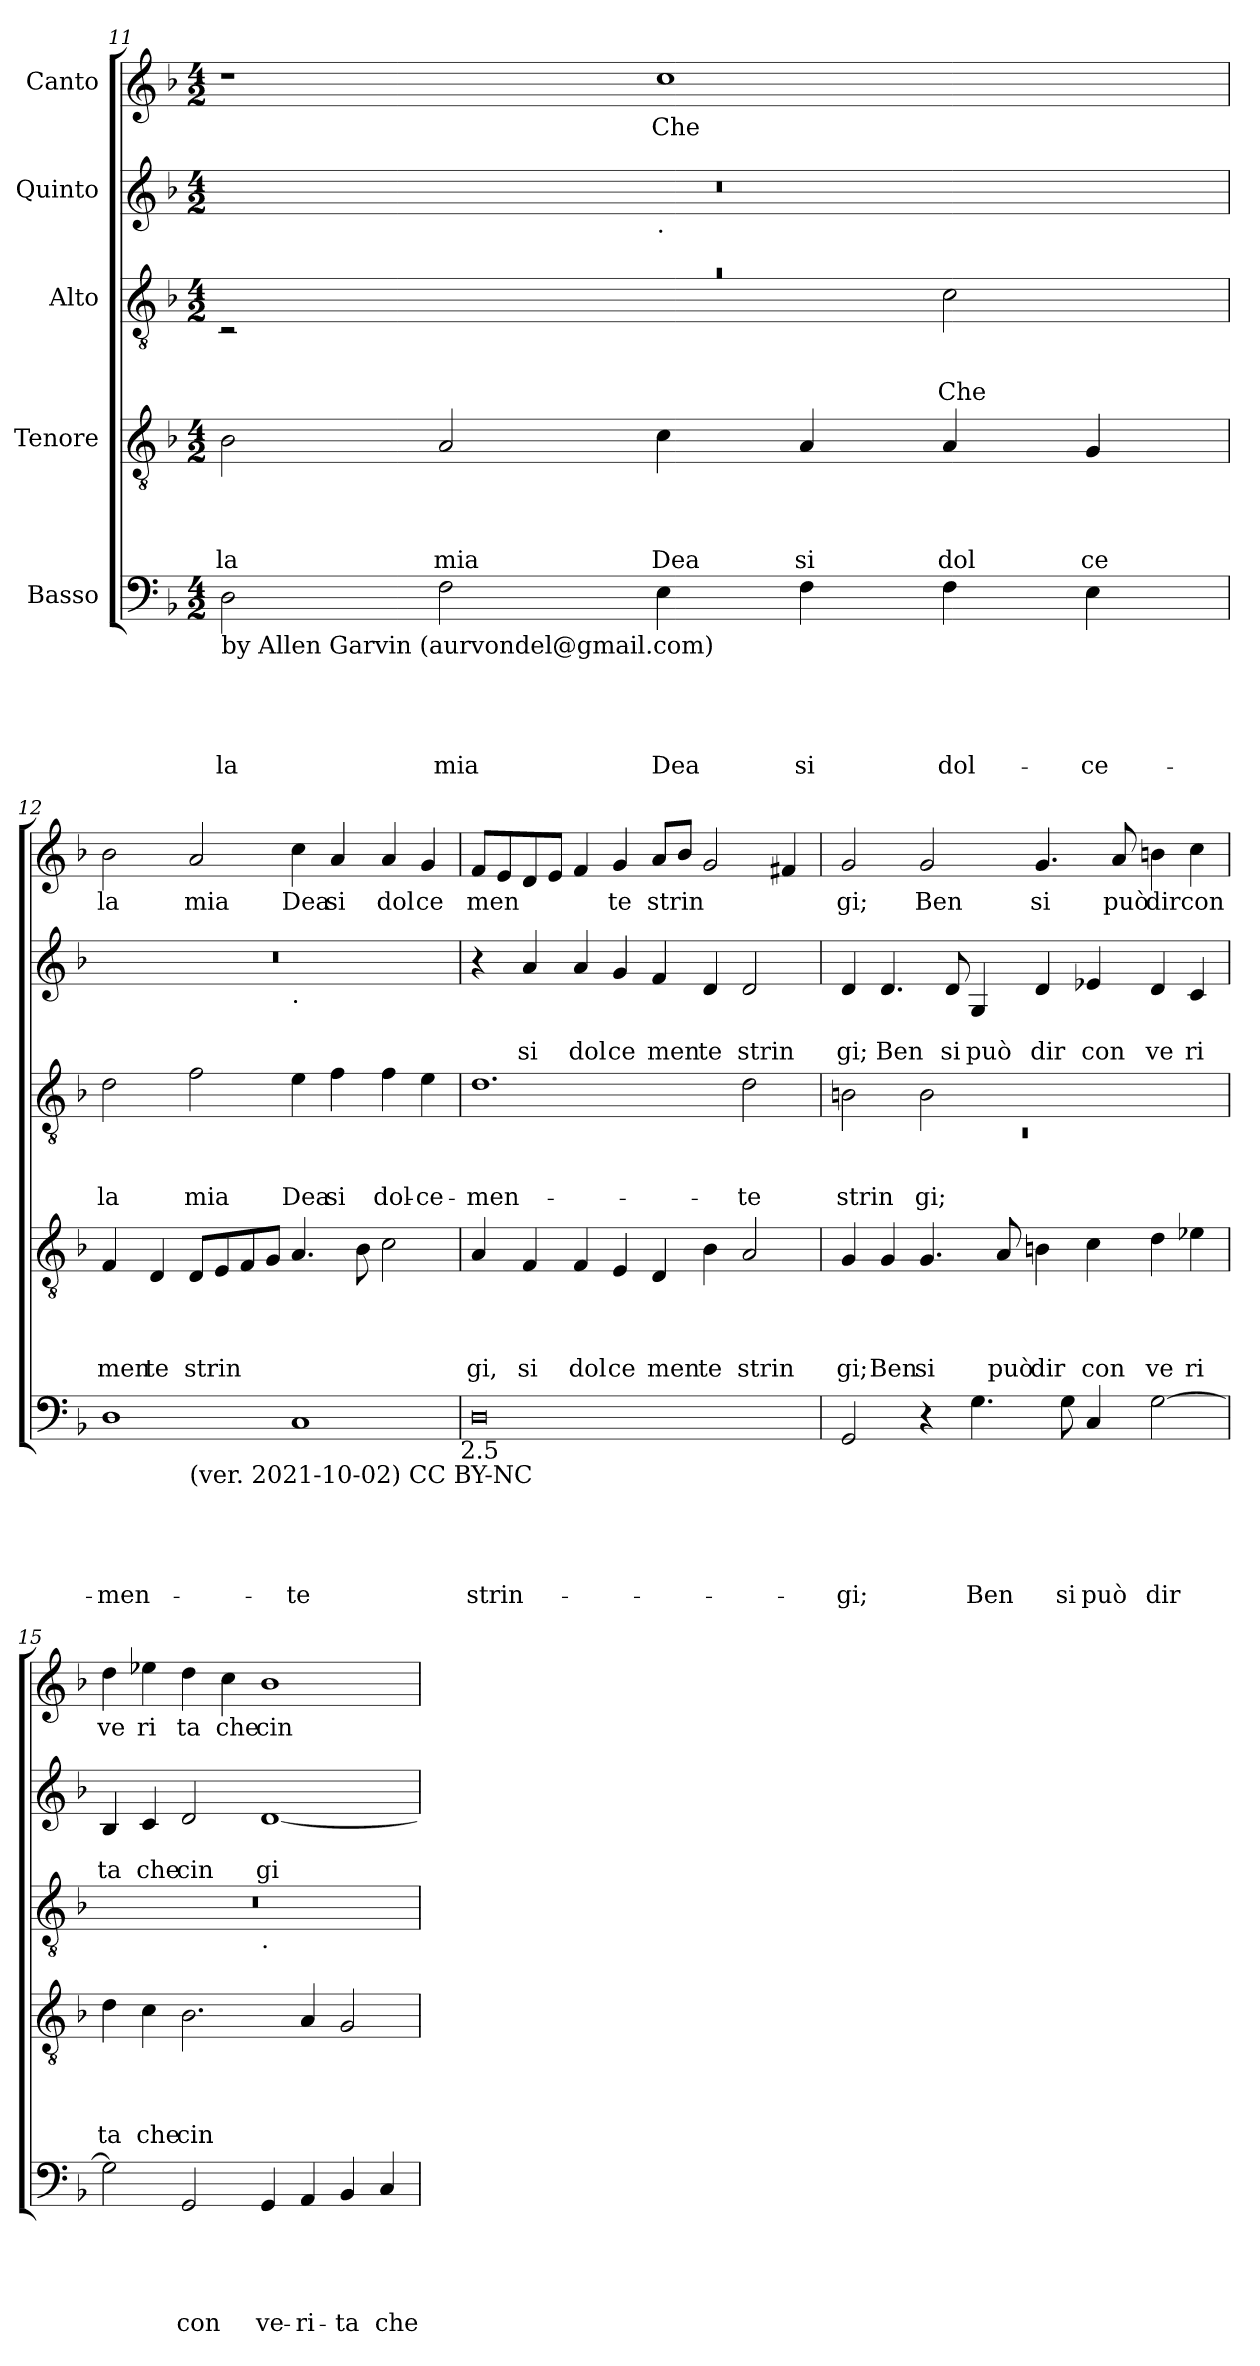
**kern	**text	**text	**text	**text	**text	**kern	**text	**text	**text	**text	**kern	**text	**text	**text	**kern	**text	**text	**kern	**text
*part5	*part5	*part5	*part5	*part5	*part5	*part4	*part4	*part4	*part4	*part4	*part3	*part3	*part3	*part3	*part2	*part2	*part2	*part1	*part1
*staff5	*staff5	*staff5	*staff5	*staff5	*staff5	*staff4	*staff4	*staff4	*staff4	*staff4	*staff3	*staff3	*staff3	*staff3	*staff2	*staff2	*staff2	*staff1	*staff1
*I"Basso	*	*	*	*	*	*I"Tenore	*	*	*	*	*I"Alto	*	*	*	*I"Quinto	*	*	*I"Canto	*
*clefF4	*	*	*	*	*	*clefGv2	*	*	*	*	*clefGv2	*	*	*	*clefG2	*	*	*clefG2	*
*ITrd-3c-5	*	*	*	*	*	*	*	*	*	*	*ITrd-3c-5	*	*	*	*ITrd-3c-5	*	*	*	*
*k[b-e-]	*	*	*	*	*	*k[b-]	*	*	*	*	*k[b-e-]	*	*	*	*k[b-e-]	*	*	*k[b-]	*
*B-:	*	*	*	*	*	*F:	*	*	*	*	*B-:	*	*	*	*B-:	*	*	*F:	*
*M4/2	*	*	*	*	*	*M4/2	*	*	*	*	*M4/2	*	*	*	*M4/2	*	*	*M4/2	*
=11	=11	=11	=11	=11	=11	=11	=11	=11	=11	=11	=11	=11	=11	=11	=11	=11	=11	=11	=11
!LO:TX:b:t=by Allen Garvin (aurvondel@gmail.com)	!	!	!	!	!	!	!	!	!	!	!	!	!	!	!	!	!	!	!
!	!	!	!	!	!LO:LY:b	!	!	!	!	!LO:LY:b	!LO:N:vis=1	!	!	!	!	!	!	!	!
*	*	*	*	*	*	*	*	*	*	*	*^	*	*	*	*^	*	*	*	*
2G\	.	.	.	.	la	2B-\	.	.	.	la	0ra	2rC	.	.	.	0r	1ryy	.	.	1r	.
!	!	!	!	!	!LO:LY:b	!	!	!	!	!LO:LY:b	!	!	!	!	!	!	!	!	!	!	!
2B-\	.	.	.	.	mia	2A/	.	.	.	mia	.	1ryy	.	.	.	.	.	.	.	.	.
!	!	!	!	!	!	!	!	!	!	!	!	!	!	!	!	!	!LO:TX:b:t=.	!	!	!	!
!	!	!	!	!	!LO:LY:b	!	!	!	!	!LO:LY:b	!	!	!	!	!	!	!	!	!	!	!LO:LY:b
4A\	.	.	.	.	Dea	4c\	.	.	.	Dea	.	.	.	.	.	.	1ryy	.	.	1cc	Che
!	!	!	!	!	!LO:LY:b	!	!	!	!	!LO:LY:b	!	!	!	!	!	!	!	!	!	!	!
4B-\	.	.	.	.	si	4A/	.	.	.	si	.	.	.	.	.	.	.	.	.	.	.
!	!	!	!	!	!LO:LY:b	!	!	!	!	!LO:LY:b	!	!	!	!	!LO:LY:b	!	!	!	!	!	!
4B-\	.	.	.	.	dol-	4A/	.	.	.	dol	.	2f\	.	.	Che	.	.	.	.	.	.
!	!	!	!	!	!LO:LY:b	!	!	!	!	!LO:LY:b	!	!	!	!	!	!	!	!	!	!	!
4A\	.	.	.	.	-ce-	4G/	.	.	.	ce	.	.	.	.	.	.	.	.	.	.	.
*	*	*	*	*	*	*	*	*	*	*	*v	*v	*	*	*	*	*	*	*	*	*
=12	=12	=12	=12	=12	=12	=12	=12	=12	=12	=12	=12	=12	=12	=12	=12	=12	=12	=12	=12	=12
!	!	!	!	!	!LO:LY:b	!	!	!	!	!LO:LY:b	!	!	!	!LO:LY:b	!	!	!	!	!	!LO:LY:b
*^	*	*	*	*	*	*	*	*	*	*	*	*	*	*	*	*	*	*	*	*
1G	2ryy	.	.	.	.	-men-	4F/	.	.	.	men	2g\	.	.	la	0r	1ryy	.	.	2b-\	la
!	!	!	!	!	!	!	!	!	!	!	!LO:LY:b	!	!	!	!	!	!	!	!	!	!
.	.	.	.	.	.	.	4D/	.	.	.	te	.	.	.	.	.	.	.	.	.	.
!	!LO:TX:b:t=(ver. 2021-10-02) CC BY-NC	!	!	!	!	!	!	!	!	!	!	!	!	!	!	!	!	!	!	!	!
!	!	!	!	!	!	!	!	!	!	!	!LO:LY:b	!	!	!	!LO:LY:b	!	!	!	!	!	!LO:LY:b
.	1.ryy	.	.	.	.	.	8D/L	.	.	.	strin	2b-\	.	.	mia	.	.	.	.	2a/	mia
.	.	.	.	.	.	.	8E/	.	.	.	.	.	.	.	.	.	.	.	.	.	.
.	.	.	.	.	.	.	8F/	.	.	.	.	.	.	.	.	.	.	.	.	.	.
.	.	.	.	.	.	.	8G/J	.	.	.	.	.	.	.	.	.	.	.	.	.	.
!	!	!	!	!	!	!	!	!	!	!	!	!	!	!	!	!	!LO:TX:b:t=.	!	!	!	!
!	!	!	!	!	!	!LO:LY:b	!	!	!	!	!	!	!	!	!LO:LY:b	!	!	!	!	!	!LO:LY:b
1F	.	.	.	.	.	-te	4.A/	.	.	.	.	4a\	.	.	Dea	.	1ryy	.	.	4cc\	Dea
!	!	!	!	!	!	!	!	!	!	!	!	!	!	!	!LO:LY:b	!	!	!	!	!	!LO:LY:b
.	.	.	.	.	.	.	.	.	.	.	.	4b-\	.	.	si	.	.	.	.	4a/	si
.	.	.	.	.	.	.	8B-\	.	.	.	.	.	.	.	.	.	.	.	.	.	.
!	!	!	!	!	!	!	!	!	!	!	!	!	!	!	!LO:LY:b	!	!	!	!	!	!LO:LY:b
.	.	.	.	.	.	.	2c\	.	.	.	.	4b-\	.	.	dol-	.	.	.	.	4a/	dol
!	!	!	!	!	!	!	!	!	!	!	!	!	!	!	!LO:LY:b	!	!	!	!	!	!LO:LY:b
.	.	.	.	.	.	.	.	.	.	.	.	4a\	.	.	-ce-	.	.	.	.	4g/	ce
!LO:TX:b:t=2.5	!	!	!	!	!	!	!	!	!	!	!	!	!	!	!	!	!	!	!	!	!
=13	=13	=13	=13	=13	=13	=13	=13	=13	=13	=13	=13	=13	=13	=13	=13	=13	=13	=13	=13	=13	=13
!	!	!	!	!	!	!LO:LY:b	!	!	!	!	!LO:LY:b	!	!	!	!LO:LY:b	!	!	!	!	!	!LO:LY:b
*v	*v	*	*	*	*	*	*	*	*	*	*	*	*	*	*	*v	*v	*	*	*	*
0G	.	.	.	.	strin-	4A/	.	.	.	gi,	1.g	.	.	-men-	4r	.	.	8f/L	men
.	.	.	.	.	.	.	.	.	.	.	.	.	.	.	.	.	.	8e/	.
!	!	!	!	!	!	!	!	!	!	!LO:LY:b	!	!	!	!	!	!	!LO:LY:b	!	!
.	.	.	.	.	.	4F/	.	.	.	si	.	.	.	.	4dd/	.	si	8d/	.
.	.	.	.	.	.	.	.	.	.	.	.	.	.	.	.	.	.	8e/J	.
!	!	!	!	!	!	!	!	!	!	!LO:LY:b	!	!	!	!	!	!	!LO:LY:b	!	!
.	.	.	.	.	.	4F/	.	.	.	dol	.	.	.	.	4dd/	.	dol	4f/	.
!	!	!	!	!	!	!	!	!	!	!LO:LY:b	!	!	!	!	!	!	!LO:LY:b	!	!LO:LY:b
.	.	.	.	.	.	4E/	.	.	.	ce	.	.	.	.	4cc/	.	ce	4g/	te
!	!	!	!	!	!	!	!	!	!	!LO:LY:b	!	!	!	!	!	!	!LO:LY:b	!	!LO:LY:b
.	.	.	.	.	.	4D/	.	.	.	men	.	.	.	.	4b-/	.	men	8a/L	strin
.	.	.	.	.	.	.	.	.	.	.	.	.	.	.	.	.	.	8b-/J	.
!	!	!	!	!	!	!	!	!	!	!LO:LY:b	!	!	!	!	!	!	!LO:LY:b	!	!
.	.	.	.	.	.	4B-\	.	.	.	te	.	.	.	.	4g/	.	te	2g/	.
!	!	!	!	!	!	!	!	!	!	!LO:LY:b	!	!	!	!LO:LY:b	!	!	!LO:LY:b	!	!
.	.	.	.	.	.	2A/	.	.	.	strin	2g\	.	.	-te	2g/	.	strin	.	.
.	.	.	.	.	.	.	.	.	.	.	.	.	.	.	.	.	.	4f#X/	.
!!LO:PB:g=z
=14	=14	=14	=14	=14	=14	=14	=14	=14	=14	=14	=14	=14	=14	=14	=14	=14	=14	=14	=14
*	*	*	*	*	*	*	*	*	*	*	*^	*	*	*	*	*	*	*	*
!	!	!	!	!	!LO:LY:b	!	!	!	!	!LO:LY:b	!	!LO:N:vis=1	!	!	!LO:LY:b	!	!	!LO:LY:b	!	!LO:LY:b
2C/	.	.	.	.	-gi;	4G/	.	.	.	gi;	2en\	0rC	.	.	strin	4g/	.	gi;	2g/	gi;
!	!	!	!	!	!	!	!	!	!	!LO:LY:b	!	!	!	!	!	!	!	!LO:LY:b	!	!
.	.	.	.	.	.	4G/	.	.	.	Ben	.	.	.	.	.	4.g/	.	Ben	.	.
!	!	!	!	!	!	!	!	!	!	!LO:LY:b	!	!	!	!	!LO:LY:b	!	!	!	!	!LO:LY:b
4r	.	.	.	.	.	4.G/	.	.	.	si	2e\	.	.	.	gi;	.	.	.	2g/	Ben
!	!	!	!	!	!	!	!	!	!	!	!	!	!	!	!	!	!	!LO:LY:b	!	!
.	.	.	.	.	.	.	.	.	.	.	.	.	.	.	.	8g/	.	si	.	.
!	!	!	!	!	!LO:LY:b	!	!	!	!	!	!	!	!	!	!	!	!	!LO:LY:b	!	!
4.c\	.	.	.	.	Ben	.	.	.	.	.	.	.	.	.	.	4c/	.	può	.	.
!	!	!	!	!	!	!	!	!	!	!LO:LY:b	!	!	!	!	!	!	!	!	!	!
.	.	.	.	.	.	8A/	.	.	.	può	.	.	.	.	.	.	.	.	.	.
!	!	!	!	!	!	!	!	!	!	!LO:LY:b	!	!	!	!	!	!	!	!LO:LY:b	!	!LO:LY:b
.	.	.	.	.	.	4Bn\	.	.	.	dir	1ryy	.	.	.	.	4g/	.	dir	4.g/	si
!	!	!	!	!	!LO:LY:b	!	!	!	!	!	!	!	!	!	!	!	!	!	!	!
8c\	.	.	.	.	si	.	.	.	.	.	.	.	.	.	.	.	.	.	.	.
!	!	!	!	!	!LO:LY:b	!	!	!	!	!LO:LY:b	!	!	!	!	!	!	!	!LO:LY:b	!	!
4F/	.	.	.	.	può	4c\	.	.	.	con	.	.	.	.	.	4a-X/	.	con	.	.
!	!	!	!	!	!	!	!	!	!	!	!	!	!	!	!	!	!	!	!	!LO:LY:b
.	.	.	.	.	.	.	.	.	.	.	.	.	.	.	.	.	.	.	8a/	può
!	!	!	!	!	!LO:LY:b	!	!	!	!	!LO:LY:b	!	!	!	!	!	!	!	!LO:LY:b	!	!LO:LY:b
[>2c\	.	.	.	.	dir	4d\	.	.	.	ve	.	.	.	.	.	4g/	.	ve	4bn\	dircon
!	!	!	!	!	!	!	!	!	!	!LO:LY:b	!	!	!	!	!	!	!	!LO:LY:b	!	!
.	.	.	.	.	.	4e-X\	.	.	.	ri	.	.	.	.	.	4f/	.	ri	4cc\	.
=15	=15	=15	=15	=15	=15	=15	=15	=15	=15	=15	=15	=15	=15	=15	=15	=15	=15	=15	=15	=15
!	!	!	!	!	!	!	!	!	!	!LO:LY:b	!	!	!	!	!	!	!	!LO:LY:b	!	!LO:LY:b
2c\]	.	.	.	.	.	4d\	.	.	.	ta	0r	1ryy	.	.	.	4e-/	.	ta	4dd\	ve
!	!	!	!	!	!	!	!	!	!	!LO:LY:b	!	!	!	!	!	!	!	!LO:LY:b	!	!LO:LY:b
.	.	.	.	.	.	4c\	.	.	.	che	.	.	.	.	.	4f/	.	che	4ee-X\	ri
!	!	!	!	!	!LO:LY:b	!	!	!	!	!LO:LY:b	!	!	!	!	!	!	!	!LO:LY:b	!	!LO:LY:b
2C/	.	.	.	.	con	2.B-\	.	.	.	cin	.	.	.	.	.	2g/	.	cin	4dd\	ta
!	!	!	!	!	!	!	!	!	!	!	!	!	!	!	!	!	!	!	!	!LO:LY:b
.	.	.	.	.	.	.	.	.	.	.	.	.	.	.	.	.	.	.	4cc\	che
!	!	!	!	!	!	!	!	!	!	!	!	!LO:TX:b:t=.	!	!	!	!	!	!	!	!
!	!	!	!	!	!LO:LY:b	!	!	!	!	!	!	!	!	!	!	!	!	!LO:LY:b	!	!LO:LY:b
4C/	.	.	.	.	ve-	.	.	.	.	.	.	1ryy	.	.	.	[<1g	.	gi	1b-	cin
!	!	!	!	!	!LO:LY:b	!	!	!	!	!	!	!	!	!	!	!	!	!	!	!
4D/	.	.	.	.	-ri-	4A/	.	.	.	.	.	.	.	.	.	.	.	.	.	.
!	!	!	!	!	!LO:LY:b	!	!	!	!	!	!	!	!	!	!	!	!	!	!	!
4E-/	.	.	.	.	-ta	2G/	.	.	.	.	.	.	.	.	.	.	.	.	.	.
!	!	!	!	!	!LO:LY:b	!	!	!	!	!	!	!	!	!	!	!	!	!	!	!
4F/	.	.	.	.	che	.	.	.	.	.	.	.	.	.	.	.	.	.	.	.
*	*	*	*	*	*	*	*	*	*	*	*v	*v	*	*	*	*	*	*	*	*
=	=	=	=	=	=	=	=	=	=	=	=	=	=	=	=	=	=	=	=
*-	*-	*-	*-	*-	*-	*-	*-	*-	*-	*-	*-	*-	*-	*-	*-	*-	*-	*-	*-
